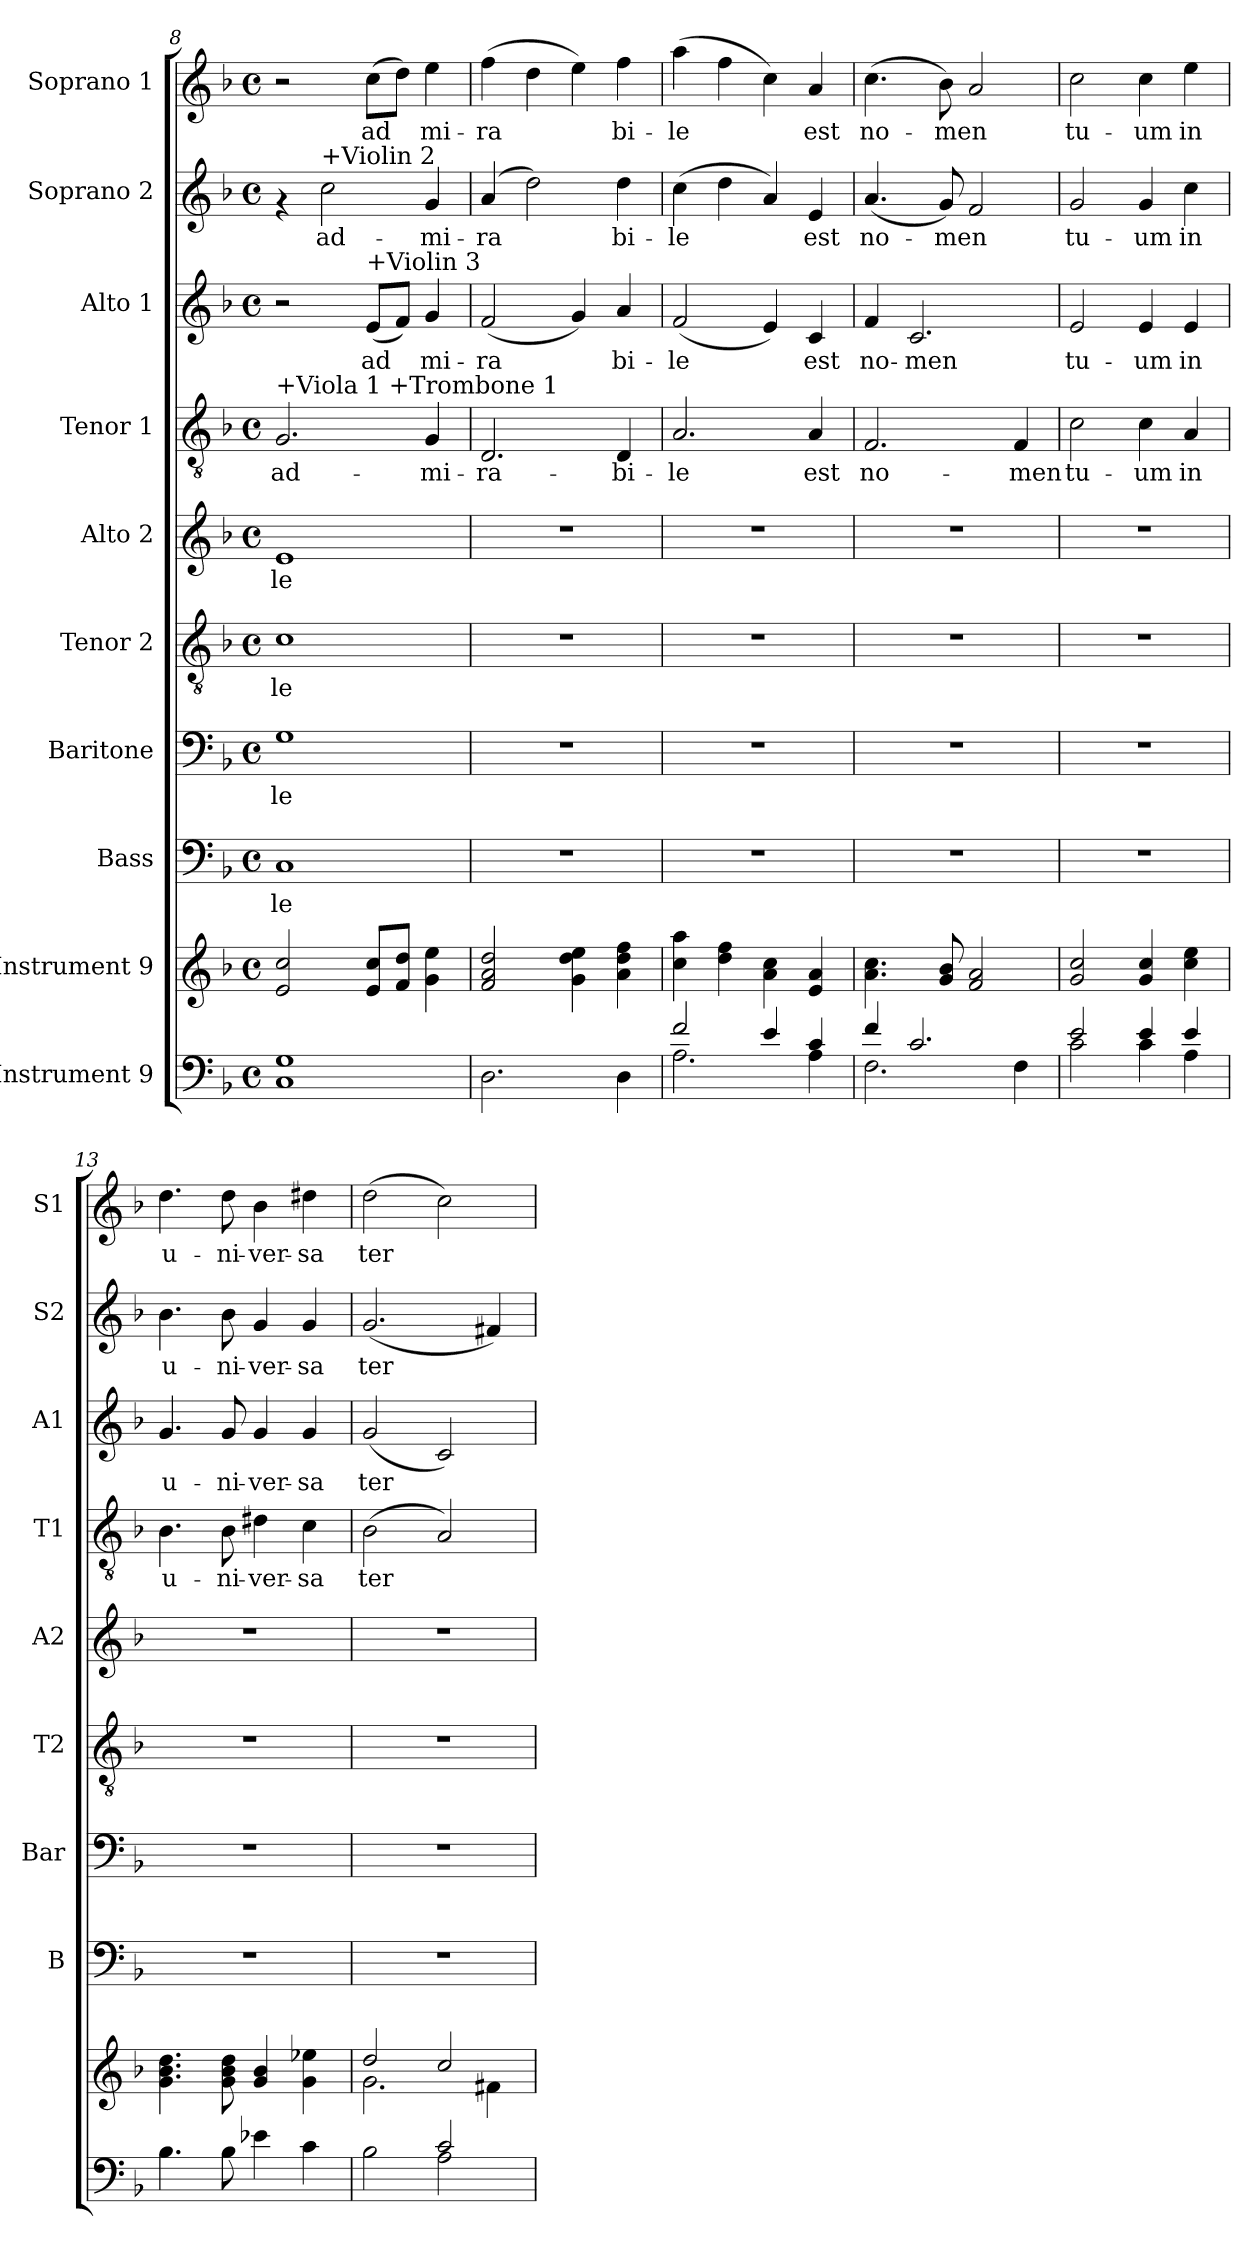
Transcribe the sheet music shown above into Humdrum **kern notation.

**kern	**kern	**kern	**text	**kern	**text	**kern	**text	**kern	**text	**kern	**text	**kern	**text	**kern	**text	**kern	**text
*part10	*part9	*part8	*part8	*part7	*part7	*part6	*part6	*part5	*part5	*part4	*part4	*part3	*part3	*part2	*part2	*part1	*part1
*staff10	*staff9	*staff8	*staff8	*staff7	*staff7	*staff6	*staff6	*staff5	*staff5	*staff4	*staff4	*staff3	*staff3	*staff2	*staff2	*staff1	*staff1
*I"Instrument 9	*I"Instrument 9	*I"Bass	*	*I"Baritone	*	*I"Tenor 2	*	*I"Alto 2	*	*I"Tenor 1	*	*I"Alto 1	*	*I"Soprano 2	*	*I"Soprano 1	*
*	*	*I'B	*	*I'Bar	*	*I'T2	*	*I'A2	*	*I'T1	*	*I'A1	*	*I'S2	*	*I'S1	*
!!LO:PB:g=z
*clefF4	*clefG2	*clefF4	*	*clefF4	*	*clefGv2	*	*clefG2	*	*clefGv2	*	*clefG2	*	*clefG2	*	*clefG2	*
*	*	*ITrd-3c-5	*	*ITrd-3c-5	*	*ITrd-3c-5	*	*ITrd-3c-5	*	*ITrd-3c-5	*	*ITrd-3c-5	*	*ITrd-3c-5	*	*ITrd-3c-5	*
*k[b-]	*k[b-]	*k[b-e-]	*	*k[b-e-]	*	*k[b-e-]	*	*k[b-e-]	*	*k[b-e-]	*	*k[b-e-]	*	*k[b-e-]	*	*k[b-e-]	*
*F:	*F:	*B-:	*	*B-:	*	*B-:	*	*B-:	*	*B-:	*	*B-:	*	*B-:	*	*B-:	*
*M4/4	*M4/4	*M4/4	*	*M4/4	*	*M4/4	*	*M4/4	*	*M4/4	*	*M4/4	*	*M4/4	*	*M4/4	*
*met(c)	*met(c)	*met(c)	*	*met(c)	*	*met(c)	*	*met(c)	*	*met(c)	*	*met(c)	*	*met(c)	*	*met(c)	*
=8	=8	=8	=8	=8	=8	=8	=8	=8	=8	=8	=8	=8	=8	=8	=8	=8	=8
!	!	!	!	!	!	!	!	!	!	!LO:TX:a:t=+Viola 1 +Trombone 1	!	!	!	!	!	!	!
!	!	!	!LO:LY:b:cj	!	!LO:LY:b	!	!LO:LY:b	!	!LO:LY:b:cj	!	!LO:LY:b	!	!	!	!	!	!
1G 1C	2e/ 2cc/	1F	-le	1c	-le	1f	-le	1a	-le	2.c/	ad-	2r	.	4rf	.	2r	.
!	!	!	!	!	!	!	!	!	!	!	!	!	!	!LO:TX:a:t=+Violin 2	!	!	!
!	!	!	!	!	!	!	!	!	!	!	!	!	!	!	!LO:LY:b:cj	!	!
.	.	.	.	.	.	.	.	.	.	.	.	.	.	2ff\	ad-	.	.
!	!	!	!	!	!	!	!	!	!	!	!	!LO:TX:a:t=+Violin 3	!	!	!	!	!
!	!	!	!	!	!	!	!	!	!	!	!	!	!LO:LY:b	!	!	!	!LO:LY:b
.	8cc/ 8e/L	.	.	.	.	.	.	.	.	.	.	(<8a/L	ad-	.	.	(>8ff\L	ad-
!	!	!	!	!	!	!	!	!	!	!	!	!	!LO:LY:b	!	!	!	!LO:LY:b
.	8f/ 8dd/J	.	.	.	.	.	.	.	.	.	.	8b-/J)	--	.	.	8gg\J)	--
!	!	!	!	!	!	!	!	!	!	!	!LO:LY:b	!	!LO:LY:b	!	!LO:LY:b:cj	!	!LO:LY:b
.	4g\ 4ee\	.	.	.	.	.	.	.	.	4c/	-mi-	4cc/	-mi-	4cc/	-mi-	4aa\	-mi-
=9	=9	=9	=9	=9	=9	=9	=9	=9	=9	=9	=9	=9	=9	=9	=9	=9	=9
!	!	!	!	!	!	!	!	!	!	!	!LO:LY:b	!	!LO:LY:b	!	!LO:LY:b:cj	!	!LO:LY:b
2.D\	2a/ 2f/ 2dd/	1r	.	1r	.	1r	.	1r	.	2.G/	-ra-	(<2b-/	-ra-	(>4dd/	-ra-	(>4bb-\	-ra-
!	!	!	!	!	!	!	!	!	!	!	!	!	!	!	!LO:LY:b:cj	!	!LO:LY:b
.	.	.	.	.	.	.	.	.	.	.	.	.	.	2gg\)	--	4gg\	--
!	!	!	!	!	!	!	!	!	!	!	!	!	!LO:LY:b	!	!	!	!LO:LY:b
.	4dd\ 4g\ 4ee\	.	.	.	.	.	.	.	.	.	.	4cc/)	--	.	.	4aa\)	--
!	!	!	!	!	!	!	!	!	!	!	!LO:LY:b	!	!LO:LY:b	!	!LO:LY:b:cj	!	!LO:LY:b
4D\	4ff\ 4a\ 4dd\	.	.	.	.	.	.	.	.	4G/	-bi-	4dd/	-bi-	4gg\	-bi-	4bb-\	-bi-
=10	=10	=10	=10	=10	=10	=10	=10	=10	=10	=10	=10	=10	=10	=10	=10	=10	=10
*^	*	*	*	*	*	*	*	*	*	*	*	*	*	*	*	*	*
!	!	!	!	!	!	!	!	!	!	!	!	!LO:LY:b	!	!LO:LY:b	!	!LO:LY:b:cj	!	!LO:LY:b
2f/	2.A\	4cc\ 4aa\	1r	.	1r	.	1r	.	1r	.	2.d/	-le	(<2b-/	-le	(>4ff\	-le	(>4ddd\	-le
!	!	!	!	!	!	!	!	!	!	!	!	!	!	!	!	!LO:LY:b:cj	!	!LO:LY:b
.	.	4dd\ 4ff\	.	.	.	.	.	.	.	.	.	.	.	.	4gg\	.	4bb-\	.
!	!	!	!	!	!	!	!	!	!	!	!	!	!	!LO:LY:b	!	!LO:LY:b:cj	!	!LO:LY:b
4e/	.	4a\ 4cc\	.	.	.	.	.	.	.	.	.	.	4a/)	.	4dd/)	.	4ff\)	.
!	!	!	!	!	!	!	!	!	!	!	!	!LO:LY:b	!	!LO:LY:b	!	!LO:LY:b:cj	!	!LO:LY:b
4c/	4A\	4a/ 4e/	.	.	.	.	.	.	.	.	4d/	est	4f/	est	4a/	est	4dd/	est
=11	=11	=11	=11	=11	=11	=11	=11	=11	=11	=11	=11	=11	=11	=11	=11	=11	=11	=11
!	!	!	!	!	!	!	!	!	!	!	!	!LO:LY:b	!	!LO:LY:b	!	!LO:LY:b:cj	!	!LO:LY:b
4f/	2.F\	4.a\ 4.cc\	1r	.	1r	.	1r	.	1r	.	2.B-/	no-	4b-/	no-	(<4.dd/	no-	(>4.ff\	no-
!	!	!	!	!	!	!	!	!	!	!	!	!	!	!LO:LY:b	!	!	!	!
2.c/	.	.	.	.	.	.	.	.	.	.	.	.	2.f/	-men	.	.	.	.
!	!	!	!	!	!	!	!	!	!	!	!	!	!	!	!	!LO:LY:b:cj	!	!LO:LY:b
.	.	8g/ 8b-/	.	.	.	.	.	.	.	.	.	.	.	.	8cc/)	-men	8ee-\)	-men
!	!	!	!	!	!	!	!	!	!	!	!	!	!	!	!	!LO:LY:b:cj	!	!LO:LY:b
.	.	2a/ 2f/	.	.	.	.	.	.	.	.	.	.	.	.	2b-/	.	2dd/	.
!	!	!	!	!	!	!	!	!	!	!	!	!LO:LY:b	!	!	!	!	!	!
.	4F\	.	.	.	.	.	.	.	.	.	4B-/	-men	.	.	.	.	.	.
=12	=12	=12	=12	=12	=12	=12	=12	=12	=12	=12	=12	=12	=12	=12	=12	=12	=12	=12
!	!	!	!	!	!	!	!	!	!	!	!	!LO:LY:b	!	!LO:LY:b	!	!LO:LY:b:cj	!	!LO:LY:b
2e/	2c\	2cc/ 2g/	1r	.	1r	.	1r	.	1r	.	2f\	tu-	2a/	tu-	2cc/	tu-	2ff\	tu-
!	!	!	!	!	!	!	!	!	!	!	!	!LO:LY:b	!	!LO:LY:b	!	!LO:LY:b:cj	!	!LO:LY:b
4e/	4c\	4g/ 4cc/	.	.	.	.	.	.	.	.	4f\	-um	4a/	-um	4cc/	-um	4ff\	-um
!	!	!	!	!	!	!	!	!	!	!	!	!LO:LY:b	!	!LO:LY:b	!	!LO:LY:b:cj	!	!LO:LY:b
4e/	4A\	4cc\ 4ee\	.	.	.	.	.	.	.	.	4d/	in	4a/	in	4ff\	in	4aa\	in
=13	=13	=13	=13	=13	=13	=13	=13	=13	=13	=13	=13	=13	=13	=13	=13	=13	=13	=13
!	!	!	!	!	!	!	!	!	!	!	!	!LO:LY:b	!	!LO:LY:b	!	!LO:LY:b:cj	!	!LO:LY:b
*v	*v	*	*	*	*	*	*	*	*	*	*	*	*	*	*	*	*	*
4.B-\	4.dd\ 4.b-\ 4.g\	1r	.	1r	.	1r	.	1r	.	4.e-\	u-	4.cc/	u-	4.ee-\	u-	4.gg\	u-
!	!	!	!	!	!	!	!	!	!	!	!LO:LY:b	!	!LO:LY:b	!	!LO:LY:b:cj	!	!LO:LY:b
8B-\	8dd\ 8g\ 8b-\	.	.	.	.	.	.	.	.	8e-\	-ni-	8cc/	-ni-	8ee-\	-ni-	8gg\	-ni-
!	!	!	!	!	!	!	!	!	!	!	!LO:LY:b	!	!LO:LY:b	!	!LO:LY:b:cj	!	!LO:LY:b
4e-X\	4g/ 4b-/	.	.	.	.	.	.	.	.	4g#X\	-ver-	4cc/	-ver-	4cc/	-ver-	4ee-\	-ver-
!	!	!	!	!	!	!	!	!	!	!	!LO:LY:b	!	!LO:LY:b	!	!LO:LY:b:cj	!	!LO:LY:b
4c\	4ee-X\ 4g\	.	.	.	.	.	.	.	.	4f\	-sa	4cc/	-sa	4cc/	-sa	4gg#X\	-sa
=14	=14	=14	=14	=14	=14	=14	=14	=14	=14	=14	=14	=14	=14	=14	=14	=14	=14
*^	*^	*	*	*	*	*	*	*	*	*	*	*	*	*	*	*	*
!	!	!	!	!	!	!	!	!	!	!	!	!	!LO:LY:b	!	!LO:LY:b	!	!LO:LY:b:cj	!	!LO:LY:b
2ryy	2B-\	2dd/	2.g\	1r	.	1r	.	1r	.	1r	.	(>2e-\	ter-	(<2cc/	ter-	(<2.cc/	ter-	(>2gg\	ter-
!	!	!	!	!	!	!	!	!	!	!	!	!	!LO:LY:b	!	!LO:LY:b	!	!	!	!LO:LY:b
2c/	2A\	2cc/	.	.	.	.	.	.	.	.	.	2d/)	--	2f/)	--	.	.	2ff\)	--
!	!	!	!	!	!	!	!	!	!	!	!	!	!	!	!	!	!LO:LY:b:cj	!	!
.	.	.	4f#X\	.	.	.	.	.	.	.	.	.	.	.	.	4bn/)	--	.	.
*v	*v	*	*	*	*	*	*	*	*	*	*	*	*	*	*	*	*	*	*
*	*v	*v	*	*	*	*	*	*	*	*	*	*	*	*	*	*	*	*
=	=	=	=	=	=	=	=	=	=	=	=	=	=	=	=	=	=
*-	*-	*-	*-	*-	*-	*-	*-	*-	*-	*-	*-	*-	*-	*-	*-	*-	*-
